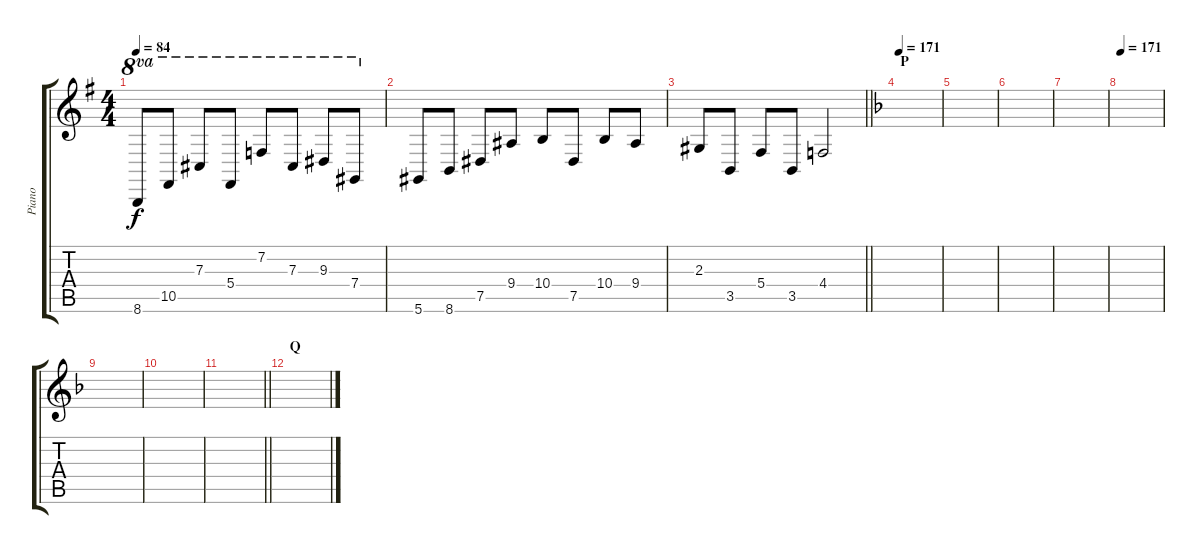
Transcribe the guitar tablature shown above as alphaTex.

\track ("Piano" "Piano") {instrument electricgrandpiano}
\staff {score tabs}
\tuning (Eb4 Bb3 Gb3 Db3 Ab2 Eb2) {hide}
\ts (4 4)
\tempo 84
\clef g2
\ks g
8.6.8{ot 8va dy f} 10.5.8{ot 8va} 7.3.8{ot 8va} 5.4.8{ot 8va} 7.2.8{ot 8va} 7.3.8{ot 8va} 9.3.8{ot 8va} 7.4.8{ot 8va} |
5.6.8 8.6.8 7.5.8 9.4.8 10.4.8 7.5.8 10.4.8 9.4.8 |
\barLineRight lightlight
2.3.8 3.5.8 5.4.8 3.5.8 4.4.2 |
\section ("" "P")
\tempo 171
\ks f
|
|
|
|
\tempo 171
|
|
|
\barLineRight lightlight
|
\section ("" "Q")
